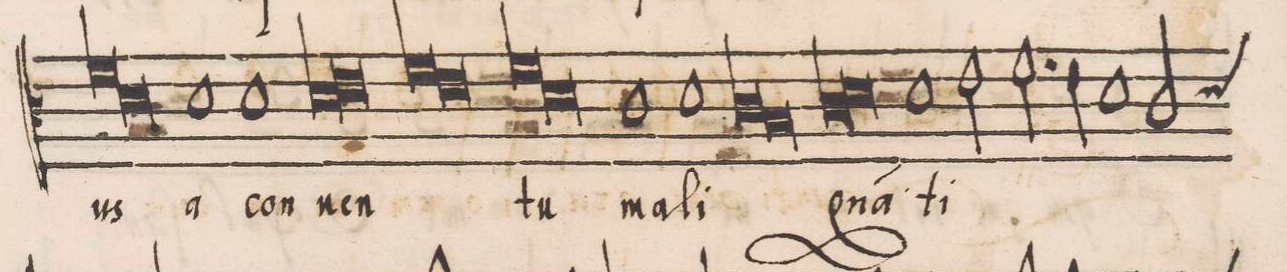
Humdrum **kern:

**kern	**text
*I"TENOR	*
*clefC3	*
*k[]	*
*met(C|)	*
*M2/1	*
1f	-us
1d	.
*Xlig	*
=10	=10
1d	a
1d	con-
=11	=11
*lig	*
1d	-uen-
1e	.
*Xlig	*
=12	=12
*lig	*
1f	.
1e	.
*Xlig	*
=13	=13
*lig	*
1f	-tu
1d	.
*Xlig	*
=14	=14
1c	ma-
1d	-li-
=15	=15
*lig	*
1c	.
1B	.
*Xlig	*
=16	=16
*lig	*
1c	-gna(m)
1d	.
*Xlig	*
=17	=17
1d	ti-
2e\	.
2.f\	.
=18	=18
4e\	.
1d	.
*custos:d	*
2c/	.
=19	=19
*-	*-
